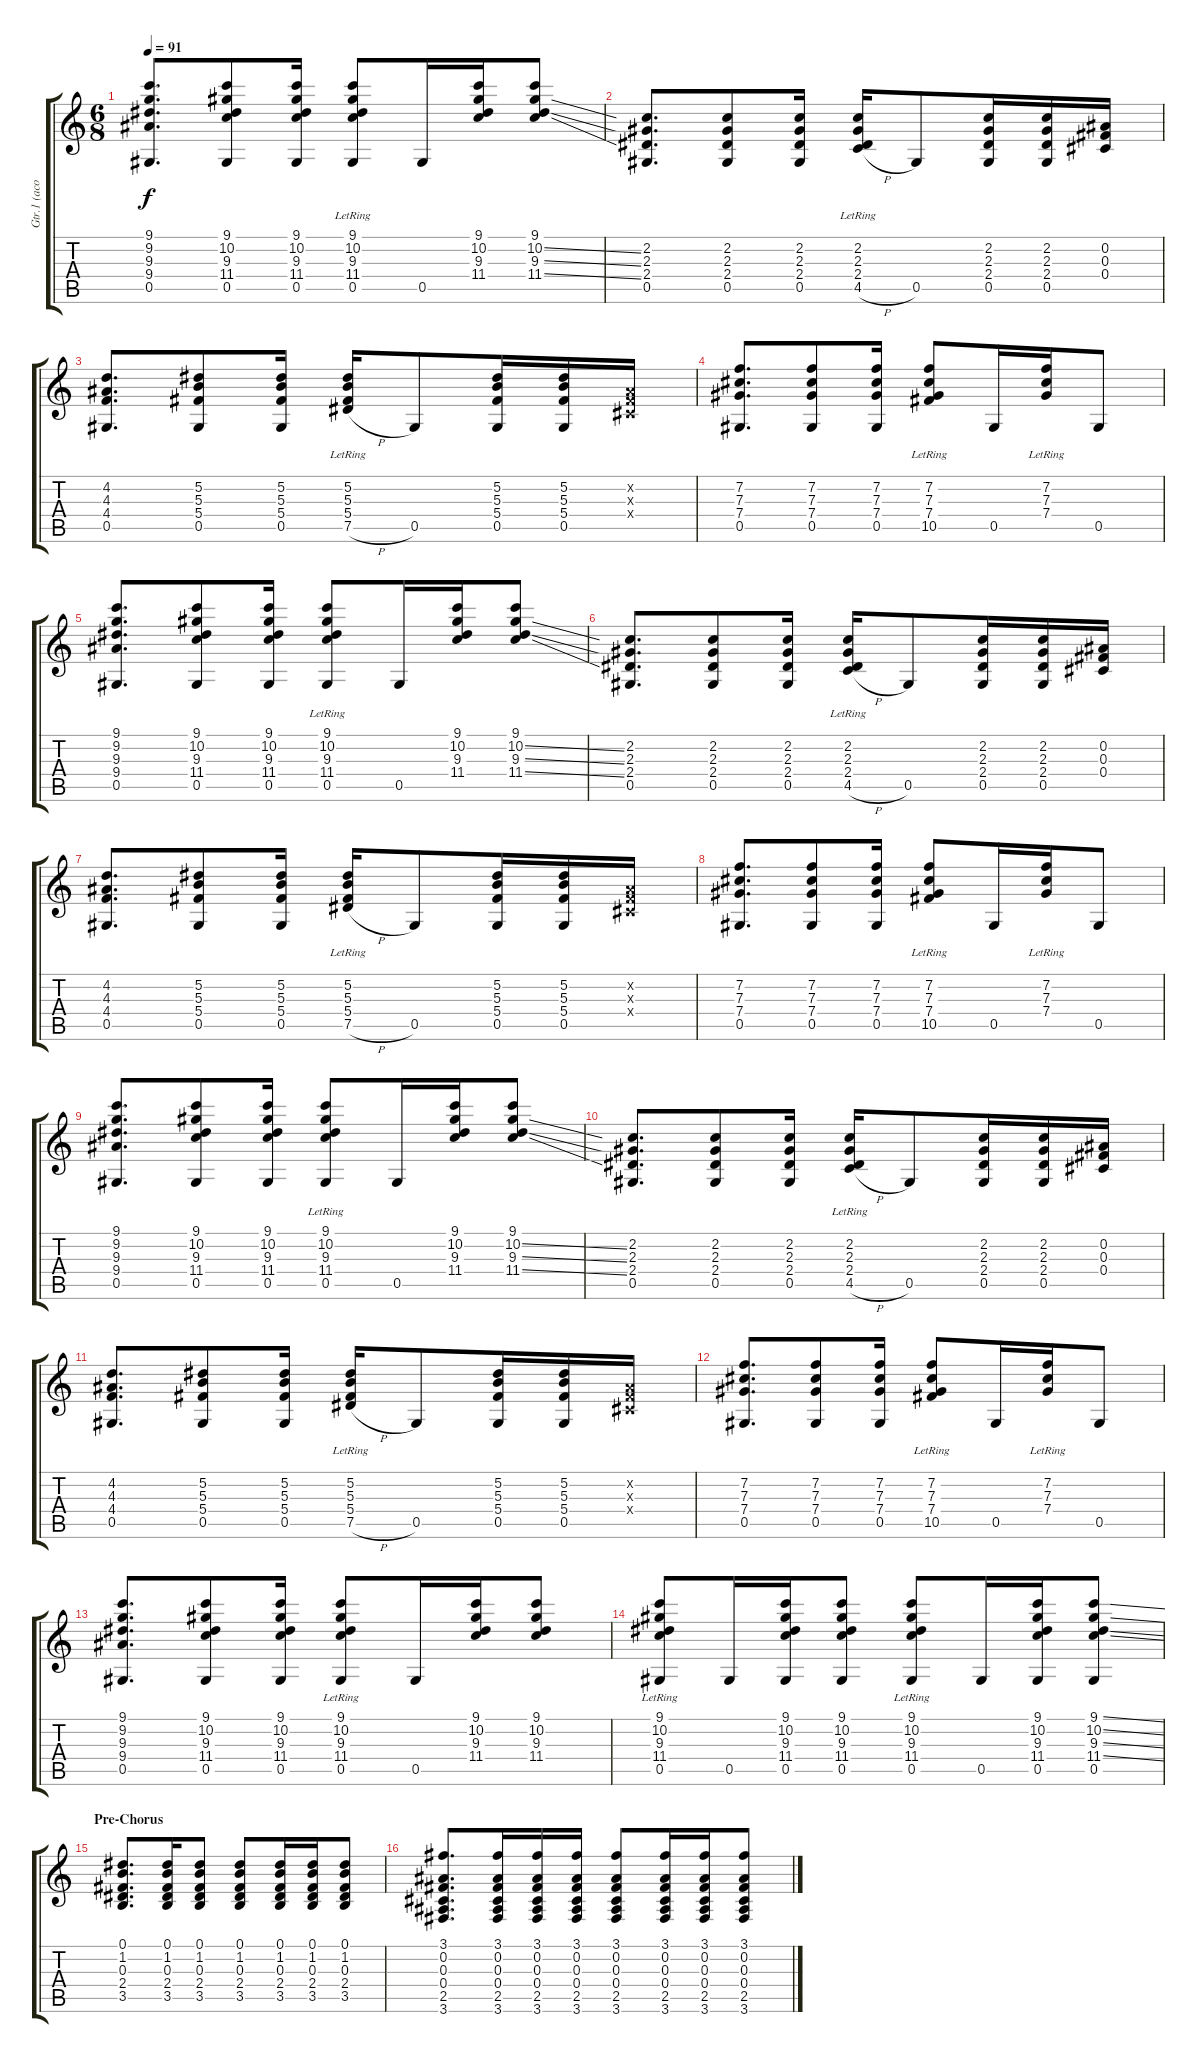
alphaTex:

\track ("Gtr.1 (acoust.)" "Gtr.1 (aco") {instrument acousticguitarsteel}
\staff {score tabs}
\tuning (Eb4 Bb3 Gb3 Db3 Ab2 Eb2) {hide}
\ts (6 8)
\tempo 91
\clef g2
\ks c
(9.1 9.2 9.3 9.4 0.5).8{d dy f} (9.1 10.2 9.3 11.4 0.5).8 (9.1 10.2 9.3 11.4 0.5).16 (9.1{lr} 10.2{lr} 9.3{lr} 11.4{lr} 0.5).8 0.5.16 (9.1 10.2 9.3 11.4).16 (9.1 10.2{ss} 9.3{ss} 11.4{ss}).8 |
(2.2 2.3 2.4 0.5).8{d} (2.2 2.3 2.4 0.5).8 (2.2 2.3 2.4 0.5).16 (2.2{lr} 2.3{lr} 2.4{lr} 4.5{h}).16 0.5.8 (2.2 2.3 2.4 0.5).16 (2.2 2.3 2.4 0.5).16 (0.2 0.3 0.4).16 |
(4.2 4.3 4.4 0.5).8{d} (5.2 5.3 5.4 0.5).8 (5.2 5.3 5.4 0.5).16 (5.2{lr} 5.3{lr} 5.4{lr} 7.5{h}).16 0.5.8 (5.2 5.3 5.4 0.5).16 (5.2 5.3 5.4 0.5).16 (0.2{x} 0.3{x} 0.4{x}).16 |
(7.2 7.3 7.4 0.5).8{d} (7.2 7.3 7.4 0.5).8 (7.2 7.3 7.4 0.5).16 (7.2{lr} 7.3{lr} 7.4{lr} 10.5).8 0.5.16 (7.2{lr} 7.3{lr} 7.4{lr}).16 0.5.8 |
(9.1 9.2 9.3 9.4 0.5).8{d} (9.1 10.2 9.3 11.4 0.5).8 (9.1 10.2 9.3 11.4 0.5).16 (9.1{lr} 10.2{lr} 9.3{lr} 11.4{lr} 0.5).8 0.5.16 (9.1 10.2 9.3 11.4).16 (9.1 10.2{ss} 9.3{ss} 11.4{ss}).8 |
(2.2 2.3 2.4 0.5).8{d} (2.2 2.3 2.4 0.5).8 (2.2 2.3 2.4 0.5).16 (2.2{lr} 2.3{lr} 2.4{lr} 4.5{h}).16 0.5.8 (2.2 2.3 2.4 0.5).16 (2.2 2.3 2.4 0.5).16 (0.2 0.3 0.4).16 |
(4.2 4.3 4.4 0.5).8{d} (5.2 5.3 5.4 0.5).8 (5.2 5.3 5.4 0.5).16 (5.2{lr} 5.3{lr} 5.4{lr} 7.5{h}).16 0.5.8 (5.2 5.3 5.4 0.5).16 (5.2 5.3 5.4 0.5).16 (0.2{x} 0.3{x} 0.4{x}).16 |
(7.2 7.3 7.4 0.5).8{d} (7.2 7.3 7.4 0.5).8 (7.2 7.3 7.4 0.5).16 (7.2{lr} 7.3{lr} 7.4{lr} 10.5).8 0.5.16 (7.2{lr} 7.3{lr} 7.4{lr}).16 0.5.8 |
(9.1 9.2 9.3 9.4 0.5).8{d} (9.1 10.2 9.3 11.4 0.5).8 (9.1 10.2 9.3 11.4 0.5).16 (9.1{lr} 10.2{lr} 9.3{lr} 11.4{lr} 0.5).8 0.5.16 (9.1 10.2 9.3 11.4).16 (9.1 10.2{ss} 9.3{ss} 11.4{ss}).8 |
(2.2 2.3 2.4 0.5).8{d} (2.2 2.3 2.4 0.5).8 (2.2 2.3 2.4 0.5).16 (2.2{lr} 2.3{lr} 2.4{lr} 4.5{h}).16 0.5.8 (2.2 2.3 2.4 0.5).16 (2.2 2.3 2.4 0.5).16 (0.2 0.3 0.4).16 |
(4.2 4.3 4.4 0.5).8{d} (5.2 5.3 5.4 0.5).8 (5.2 5.3 5.4 0.5).16 (5.2{lr} 5.3{lr} 5.4{lr} 7.5{h}).16 0.5.8 (5.2 5.3 5.4 0.5).16 (5.2 5.3 5.4 0.5).16 (0.2{x} 0.3{x} 0.4{x}).16 |
(7.2 7.3 7.4 0.5).8{d} (7.2 7.3 7.4 0.5).8 (7.2 7.3 7.4 0.5).16 (7.2{lr} 7.3{lr} 7.4{lr} 10.5).8 0.5.16 (7.2{lr} 7.3{lr} 7.4{lr}).16 0.5.8 |
(9.1 9.2 9.3 9.4 0.5).8{d} (9.1 10.2 9.3 11.4 0.5).8 (9.1 10.2 9.3 11.4 0.5).16 (9.1{lr} 10.2{lr} 9.3{lr} 11.4{lr} 0.5).8 0.5.16 (9.1 10.2 9.3 11.4).16 (9.1 10.2 9.3 11.4).8 |
(9.1{lr} 10.2{lr} 9.3{lr} 11.4{lr} 0.5).8 0.5.16 (9.1 10.2 9.3 11.4 0.5).16 (9.1 10.2 9.3 11.4 0.5).8 (9.1{lr} 10.2{lr} 9.3{lr} 11.4{lr} 0.5).8 0.5.16 (9.1 10.2 9.3 11.4 0.5).16 (9.1{ss} 10.2{ss} 9.3{ss} 11.4{ss} 0.5).8 |
\section ("" "Pre-Chorus")
(0.1 1.2 0.3 2.4 3.5).8{d} (0.1 1.2 0.3 2.4 3.5).16 (0.1 1.2 0.3 2.4 3.5).8 (0.1 1.2 0.3 2.4 3.5).8 (0.1 1.2 0.3 2.4 3.5).16 (0.1 1.2 0.3 2.4 3.5).16 (0.1 1.2 0.3 2.4 3.5).8 |
(3.1 0.2 0.3 0.4 2.5 3.6).8{d} (3.1 0.2 0.3 0.4 2.5 3.6).16 (3.1 0.2 0.3 0.4 2.5 3.6).16 (3.1 0.2 0.3 0.4 2.5 3.6).16 (3.1 0.2 0.3 0.4 2.5 3.6).8 (3.1 0.2 0.3 0.4 2.5 3.6).16 (3.1 0.2 0.3 0.4 2.5 3.6).16 (3.1 0.2 0.3 0.4 2.5 3.6).8
